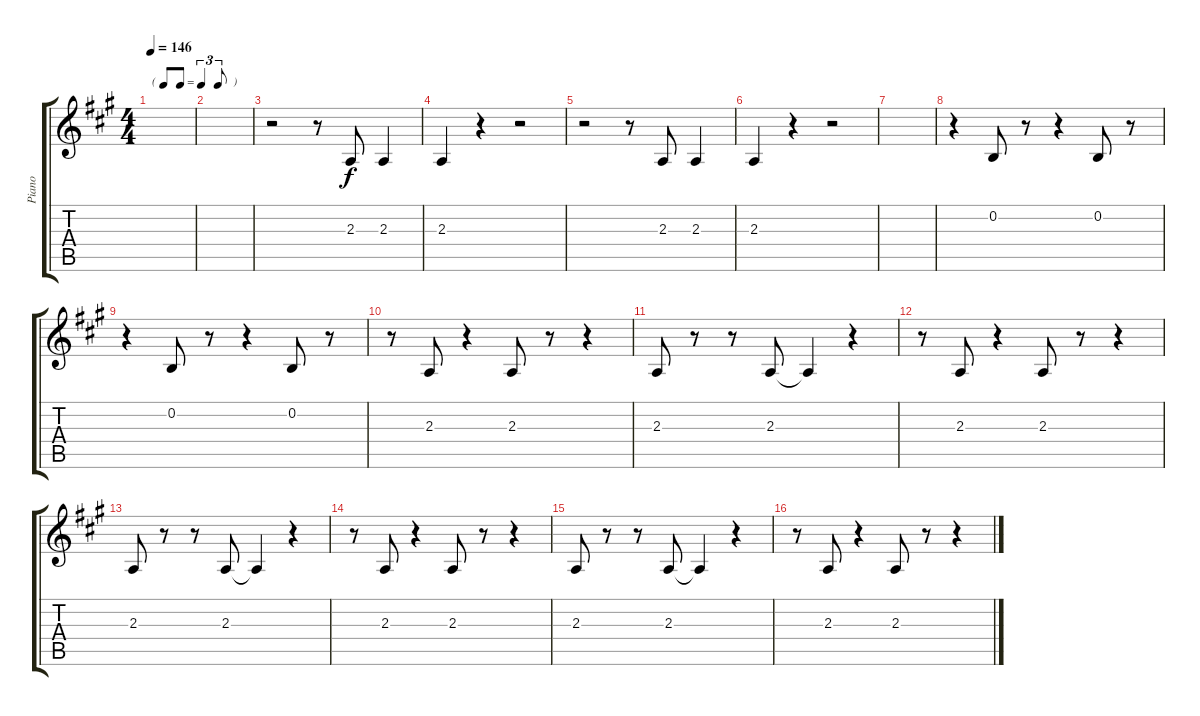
\track ("Piano" "Piano") {instrument acousticgrandpiano}
\staff {score tabs}
\tuning (E4 B3 G3 D3 A2 E2) {hide}
\ts (4 4)
\tf triplet8th
\tempo 146
\clef g2
\ks a
|
|
r.2 r.8 2.3.8 2.3.4 |
2.3.4 r.4 r.2 |
r.2 r.8 2.3.8 2.3.4 |
2.3.4 r.4 r.2 |
|
r.4 0.2.8 r.8 r.4 0.2.8 r.8 |
r.4 0.2.8 r.8 r.4 0.2.8 r.8 |
r.8 2.3.8 r.4 2.3.8 r.8 r.4 |
2.3.8 r.8 r.8 2.3.8 2.3{t}.4 r.4 |
r.8 2.3.8 r.4 2.3.8 r.8 r.4 |
2.3.8 r.8 r.8 2.3.8 2.3{t}.4 r.4 |
r.8 2.3.8 r.4 2.3.8 r.8 r.4 |
2.3.8 r.8 r.8 2.3.8 2.3{t}.4 r.4 |
r.8 2.3.8 r.4 2.3.8 r.8 r.4
